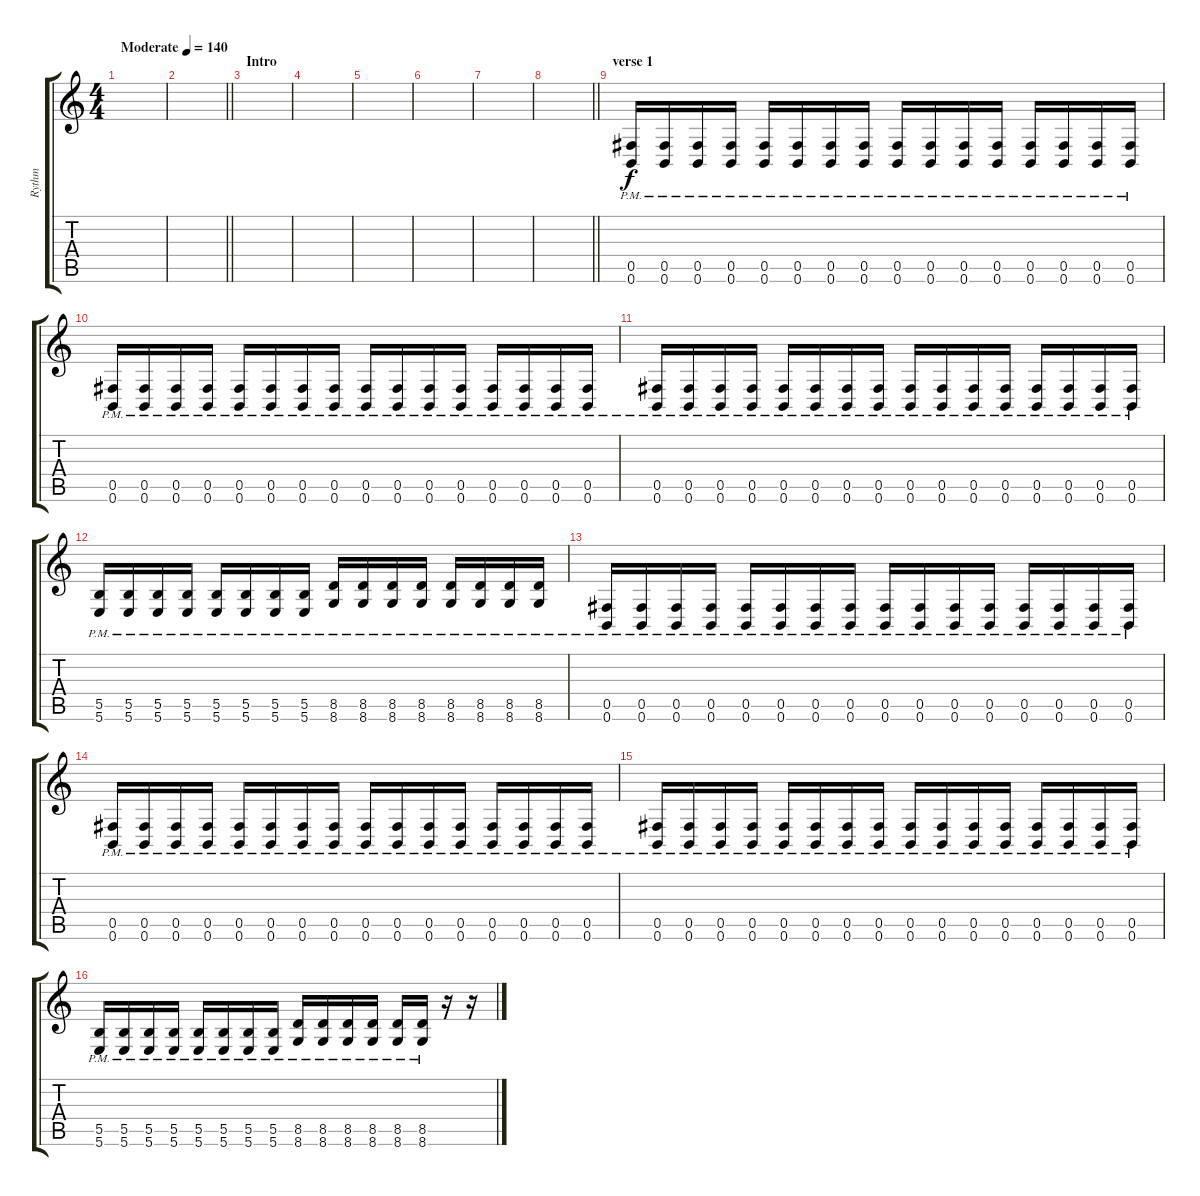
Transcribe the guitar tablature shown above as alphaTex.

\track ("Rythm" "Rythm") {instrument distortionguitar}
\staff {score tabs}
\tuning (Db4 Ab3 E3 B2 Gb2 B1) {hide}
\ts (4 4)
\tempo (140 "Moderate")
\clef g2
\ks c
|
\barLineRight lightlight
|
\section ("" "Intro")
|
|
|
|
|
\barLineRight lightlight
|
\section ("" "verse 1")
(0.5{pm} 0.6{pm}).16 (0.5{pm} 0.6{pm}).16 (0.5{pm} 0.6{pm}).16 (0.5{pm} 0.6{pm}).16 (0.5{pm} 0.6{pm}).16 (0.5{pm} 0.6{pm}).16 (0.5{pm} 0.6{pm}).16 (0.5{pm} 0.6{pm}).16 (0.5{pm} 0.6{pm}).16 (0.5{pm} 0.6{pm}).16 (0.5{pm} 0.6{pm}).16 (0.5{pm} 0.6{pm}).16 (0.5{pm} 0.6{pm}).16 (0.5{pm} 0.6{pm}).16 (0.5{pm} 0.6{pm}).16 (0.5{pm} 0.6{pm}).16 |
(0.5{pm} 0.6{pm}).16 (0.5{pm} 0.6{pm}).16 (0.5{pm} 0.6{pm}).16 (0.5{pm} 0.6{pm}).16 (0.5{pm} 0.6{pm}).16 (0.5{pm} 0.6{pm}).16 (0.5{pm} 0.6{pm}).16 (0.5{pm} 0.6{pm}).16 (0.5{pm} 0.6{pm}).16 (0.5{pm} 0.6{pm}).16 (0.5{pm} 0.6{pm}).16 (0.5{pm} 0.6{pm}).16 (0.5{pm} 0.6{pm}).16 (0.5{pm} 0.6{pm}).16 (0.5{pm} 0.6{pm}).16 (0.5{pm} 0.6{pm}).16 |
(0.5{pm} 0.6{pm}).16 (0.5{pm} 0.6{pm}).16 (0.5{pm} 0.6{pm}).16 (0.5{pm} 0.6{pm}).16 (0.5{pm} 0.6{pm}).16 (0.5{pm} 0.6{pm}).16 (0.5{pm} 0.6{pm}).16 (0.5{pm} 0.6{pm}).16 (0.5{pm} 0.6{pm}).16 (0.5{pm} 0.6{pm}).16 (0.5{pm} 0.6{pm}).16 (0.5{pm} 0.6{pm}).16 (0.5{pm} 0.6{pm}).16 (0.5{pm} 0.6{pm}).16 (0.5{pm} 0.6{pm}).16 (0.5{pm} 0.6{pm}).16 |
(5.5{pm} 5.6{pm}).16 (5.5{pm} 5.6{pm}).16 (5.5{pm} 5.6{pm}).16 (5.5{pm} 5.6{pm}).16 (5.5{pm} 5.6{pm}).16 (5.5{pm} 5.6{pm}).16 (5.5{pm} 5.6{pm}).16 (5.5{pm} 5.6{pm}).16 (8.5{pm} 8.6{pm}).16 (8.5{pm} 8.6{pm}).16 (8.5{pm} 8.6{pm}).16 (8.5{pm} 8.6{pm}).16 (8.5{pm} 8.6{pm}).16 (8.5{pm} 8.6{pm}).16 (8.5{pm} 8.6{pm}).16 (8.5{pm} 8.6{pm}).16 |
(0.5{pm} 0.6{pm}).16 (0.5{pm} 0.6{pm}).16 (0.5{pm} 0.6{pm}).16 (0.5{pm} 0.6{pm}).16 (0.5{pm} 0.6{pm}).16 (0.5{pm} 0.6{pm}).16 (0.5{pm} 0.6{pm}).16 (0.5{pm} 0.6{pm}).16 (0.5{pm} 0.6{pm}).16 (0.5{pm} 0.6{pm}).16 (0.5{pm} 0.6{pm}).16 (0.5{pm} 0.6{pm}).16 (0.5{pm} 0.6{pm}).16 (0.5{pm} 0.6{pm}).16 (0.5{pm} 0.6{pm}).16 (0.5{pm} 0.6{pm}).16 |
(0.5{pm} 0.6{pm}).16 (0.5{pm} 0.6{pm}).16 (0.5{pm} 0.6{pm}).16 (0.5{pm} 0.6{pm}).16 (0.5{pm} 0.6{pm}).16 (0.5{pm} 0.6{pm}).16 (0.5{pm} 0.6{pm}).16 (0.5{pm} 0.6{pm}).16 (0.5{pm} 0.6{pm}).16 (0.5{pm} 0.6{pm}).16 (0.5{pm} 0.6{pm}).16 (0.5{pm} 0.6{pm}).16 (0.5{pm} 0.6{pm}).16 (0.5{pm} 0.6{pm}).16 (0.5{pm} 0.6{pm}).16 (0.5{pm} 0.6{pm}).16 |
(0.5{pm} 0.6{pm}).16 (0.5{pm} 0.6{pm}).16 (0.5{pm} 0.6{pm}).16 (0.5{pm} 0.6{pm}).16 (0.5{pm} 0.6{pm}).16 (0.5{pm} 0.6{pm}).16 (0.5{pm} 0.6{pm}).16 (0.5{pm} 0.6{pm}).16 (0.5{pm} 0.6{pm}).16 (0.5{pm} 0.6{pm}).16 (0.5{pm} 0.6{pm}).16 (0.5{pm} 0.6{pm}).16 (0.5{pm} 0.6{pm}).16 (0.5{pm} 0.6{pm}).16 (0.5{pm} 0.6{pm}).16 (0.5{pm} 0.6{pm}).16 |
(5.5{pm} 5.6{pm}).16 (5.5{pm} 5.6{pm}).16 (5.5{pm} 5.6{pm}).16 (5.5{pm} 5.6{pm}).16 (5.5{pm} 5.6{pm}).16 (5.5{pm} 5.6{pm}).16 (5.5{pm} 5.6{pm}).16 (5.5{pm} 5.6{pm}).16 (8.5{pm} 8.6{pm}).16 (8.5{pm} 8.6{pm}).16 (8.5{pm} 8.6{pm}).16 (8.5{pm} 8.6{pm}).16 (8.5{pm} 8.6{pm}).16 (8.5{pm} 8.6{pm}).16 r.16 r.16
